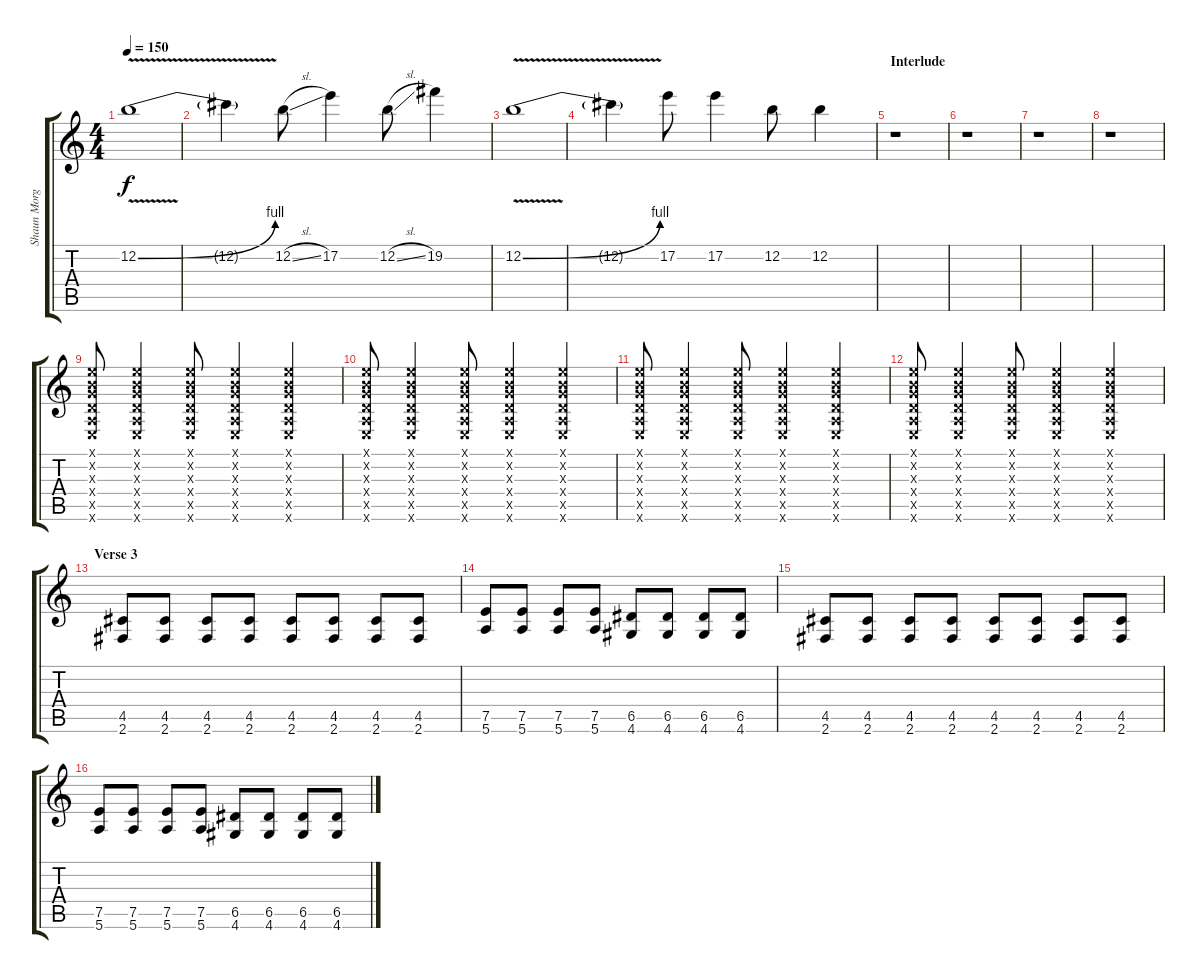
\track ("Shaun Morgan" "Shaun Morg") {instrument distortionguitar}
\staff {score tabs}
\tuning (E4 B3 G3 D3 A2 E2) {hide}
\ts (4 4)
\tempo 150
\clef g2
\ks c
12.2{be (bend 0 0 60 4) v}.1{dy f} |
12.2{t}.4 12.2{sl}.8 17.2.4 12.2{sl}.8 19.2.4 |
12.2{be (bend 0 0 60 4) v}.1 |
12.2{t}.4 17.2.8 17.2.4 12.2.8 12.2.4 |
\section ("" "Interlude")
r.1 |
r.1 |
r.1 |
r.1 |
(0.1{x} 0.2{x} 0.3{x} 0.4{x} 0.5{x} 0.6{x}).8{volume 16} (0.1{x} 0.2{x} 0.3{x} 0.4{x} 0.5{x} 0.6{x}).4 (0.1{x} 0.2{x} 0.3{x} 0.4{x} 0.5{x} 0.6{x}).8 (0.1{x} 0.2{x} 0.3{x} 0.4{x} 0.5{x} 0.6{x}).4 (0.1{x} 0.2{x} 0.3{x} 0.4{x} 0.5{x} 0.6{x}).4 |
(0.1{x} 0.2{x} 0.3{x} 0.4{x} 0.5{x} 0.6{x}).8 (0.1{x} 0.2{x} 0.3{x} 0.4{x} 0.5{x} 0.6{x}).4 (0.1{x} 0.2{x} 0.3{x} 0.4{x} 0.5{x} 0.6{x}).8 (0.1{x} 0.2{x} 0.3{x} 0.4{x} 0.5{x} 0.6{x}).4 (0.1{x} 0.2{x} 0.3{x} 0.4{x} 0.5{x} 0.6{x}).4 |
(0.1{x} 0.2{x} 0.3{x} 0.4{x} 0.5{x} 0.6{x}).8 (0.1{x} 0.2{x} 0.3{x} 0.4{x} 0.5{x} 0.6{x}).4 (0.1{x} 0.2{x} 0.3{x} 0.4{x} 0.5{x} 0.6{x}).8 (0.1{x} 0.2{x} 0.3{x} 0.4{x} 0.5{x} 0.6{x}).4 (0.1{x} 0.2{x} 0.3{x} 0.4{x} 0.5{x} 0.6{x}).4 |
(0.1{x} 0.2{x} 0.3{x} 0.4{x} 0.5{x} 0.6{x}).8 (0.1{x} 0.2{x} 0.3{x} 0.4{x} 0.5{x} 0.6{x}).4 (0.1{x} 0.2{x} 0.3{x} 0.4{x} 0.5{x} 0.6{x}).8 (0.1{x} 0.2{x} 0.3{x} 0.4{x} 0.5{x} 0.6{x}).4 (0.1{x} 0.2{x} 0.3{x} 0.4{x} 0.5{x} 0.6{x}).4 |
\section ("" "Verse 3")
(4.5 2.6).8 (4.5 2.6).8 (4.5 2.6).8 (4.5 2.6).8 (4.5 2.6).8 (4.5 2.6).8 (4.5 2.6).8 (4.5 2.6).8 |
(7.5 5.6).8 (7.5 5.6).8 (7.5 5.6).8 (7.5 5.6).8 (6.5 4.6).8 (6.5 4.6).8 (6.5 4.6).8 (6.5 4.6).8 |
(4.5 2.6).8 (4.5 2.6).8 (4.5 2.6).8 (4.5 2.6).8 (4.5 2.6).8 (4.5 2.6).8 (4.5 2.6).8 (4.5 2.6).8 |
(7.5 5.6).8 (7.5 5.6).8 (7.5 5.6).8 (7.5 5.6).8 (6.5 4.6).8 (6.5 4.6).8 (6.5 4.6).8 (6.5 4.6).8
